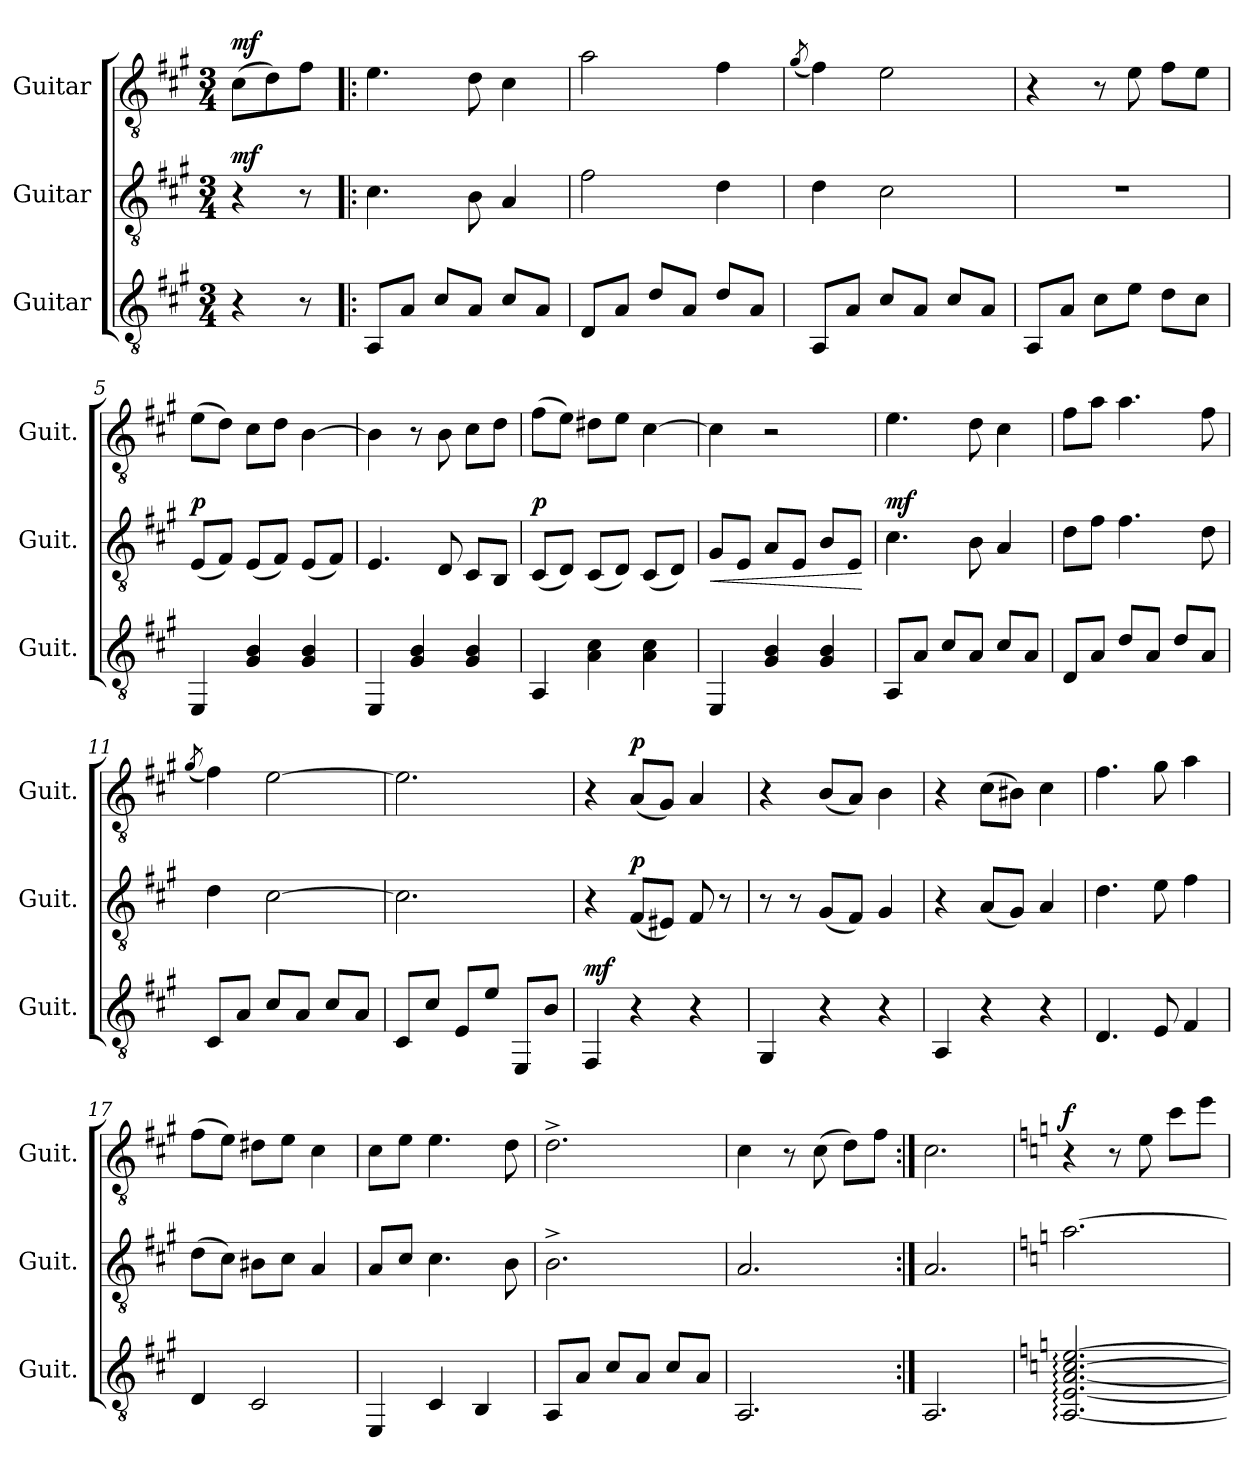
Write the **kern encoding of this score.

**kern	**dynam	**kern	**dynam	**kern	**dynam
*part3	*part3	*part2	*part2	*part1	*part1
*staff3	*staff3	*staff2	*staff2	*staff1	*staff1
*I"Guitar	*	*I"Guitar	*	*I"Guitar	*
*I'Guit.	*	*I'Guit.	*	*I'Guit.	*
*clefGv2	*	*clefGv2	*	*clefGv2	*
*k[f#c#g#]	*	*k[f#c#g#]	*	*k[f#c#g#]	*
*A:	*	*A:	*	*A:	*
*M3/4	*	*M3/4	*	*M3/4	*
=	=	=	=	=	=
!	!	!	!LO:DY:a	!	!LO:DY:a
4r	.	4r	mf	(8c#\L	mf
.	.	.	.	8d\)	.
8r	.	8r	.	8f#\J	.
=1!|:	=1!|:	=1!|:	=1!|:	=1!|:	=1!|:
8AA/L	.	4.c#\	.	4.e\	.
8A/J	.	.	.	.	.
8c#/L	.	.	.	.	.
8A/J	.	8B\	.	8d\	.
8c#/L	.	4A/	.	4c#\	.
8A/J	.	.	.	.	.
=2	=2	=2	=2	=2	=2
8D/L	.	2f#\	.	2a\	.
8A/J	.	.	.	.	.
8d/L	.	.	.	.	.
8A/J	.	.	.	.	.
8d/L	.	4d\	.	4f#\	.
8A/J	.	.	.	.	.
=3	=3	=3	=3	=3	=3
.	.	.	.	(8qg#/	.
8AA/L	.	4d\	.	4f#\)	.
8A/J	.	.	.	.	.
8c#/L	.	2c#\	.	2e\	.
8A/J	.	.	.	.	.
8c#/L	.	.	.	.	.
8A/J	.	.	.	.	.
=4	=4	=4	=4	=4	=4
8AA/L	.	2.r	.	4r	.
8A/J	.	.	.	.	.
8c#\L	.	.	.	8r	.
8e\J	.	.	.	8e\	.
8d\L	.	.	.	8f#\L	.
8c#\J	.	.	.	8e\J	.
=5	=5	=5	=5	=5	=5
!	!	!	!LO:DY:a	!	!
4EE/	.	(8E/L	p	(8e\L	.
.	.	8F#/J)	.	8d\J)	.
4G#/ 4B/	.	(8E/L	.	8c#\L	.
.	.	8F#/J)	.	8d\J	.
4G#/ 4B/	.	(8E/L	.	[4B\	.
.	.	8F#/J)	.	.	.
=6	=6	=6	=6	=6	=6
4EE/	.	4.E/	.	4B\]	.
4G#/ 4B/	.	.	.	8r	.
.	.	8D/	.	8B\	.
4G#/ 4B/	.	8C#/L	.	8c#\L	.
.	.	8BB/J	.	8d\J	.
!!LO:LB:g=z
=7	=7	=7	=7	=7	=7
!	!	!	!LO:DY:a	!	!
4AA/	.	(8C#/L	p	(8f#\L	.
.	.	8D/J)	.	8e\J)	.
4A\ 4c#\	.	(8C#/L	.	8d#X\L	.
.	.	8D/J)	.	8e\J	.
4A\ 4c#\	.	(8C#/L	.	[4c#\	.
.	.	8D/J)	.	.	.
=8	=8	=8	=8	=8	=8
!	!	!	!LO:HP:b	!	!
4EE/	.	8G#/L	<	4c#\]	.
.	.	8E/J	.	.	.
4G#/ 4B/	.	8A/L	.	2r	.
.	.	8E/J	.	.	.
4G#/ 4B/	.	8B/L	.	.	.
.	.	8E/J	.	.	.
.	.	.	[	.	.
=9	=9	=9	=9	=9	=9
!	!	!	!LO:DY:a	!	!
8AA/L	.	4.c#\	mf	4.e\	.
8A/J	.	.	.	.	.
8c#/L	.	.	.	.	.
8A/J	.	8B\	.	8d\	.
8c#/L	.	4A/	.	4c#\	.
8A/J	.	.	.	.	.
=10	=10	=10	=10	=10	=10
8D/L	.	8d\L	.	8f#\L	.
8A/J	.	8f#\J	.	8a\J	.
8d/L	.	4.f#\	.	4.a\	.
8A/J	.	.	.	.	.
8d/L	.	.	.	.	.
8A/J	.	8d\	.	8f#\	.
=11	=11	=11	=11	=11	=11
.	.	.	.	(8qg#/	.
8C#/L	.	4d\	.	4f#\)	.
8A/J	.	.	.	.	.
8c#/L	.	[2c#\	.	[2e\	.
8A/J	.	.	.	.	.
8c#/L	.	.	.	.	.
8A/J	.	.	.	.	.
=12	=12	=12	=12	=12	=12
8C#/L	.	2.c#\]	.	2.e\]	.
8c#/J	.	.	.	.	.
8E/L	.	.	.	.	.
8e/J	.	.	.	.	.
8EE/L	.	.	.	.	.
8B/J	.	.	.	.	.
=13	=13	=13	=13	=13	=13
!	!LO:DY:a	!	!	!	!
4FF#/	mf	4r	.	4r	.
!	!	!	!LO:DY:a	!	!LO:DY:a
4r	.	(8F#/L	p	(8A/L	p
.	.	8E#X/J)	.	8G#/J)	.
4r	.	8F#/	.	4A/	.
.	.	8r	.	.	.
!!LO:LB:g=z
=14	=14	=14	=14	=14	=14
4GG#/	.	8r	.	4r	.
.	.	8r	.	.	.
4r	.	(8G#/L	.	(8B/L	.
.	.	8F#/J)	.	8A/J)	.
4r	.	4G#/	.	4B\	.
=15	=15	=15	=15	=15	=15
4AA/	.	4r	.	4r	.
4r	.	(8A/L	.	(8c#\L	.
.	.	8G#/J)	.	8B#X\J)	.
4r	.	4A/	.	4c#\	.
=16	=16	=16	=16	=16	=16
!	!	!	!	!	!LO:DY:a
!	!	!	!	!	!LO:DY:n=1:b
4.D/	.	4.d\	.	4.f#\	mf mf
8E/	.	8e\	.	8g#\	.
4F#/	.	4f#\	.	4a\	.
=17	=17	=17	=17	=17	=17
4D/	.	(8d\L	.	(8f#\L	.
.	.	8c#\J)	.	8e\J)	.
2C#/	.	8B#X\L	.	8d#X\L	.
.	.	8c#\J	.	8e\J	.
.	.	4A/	.	4c#\	.
=18	=18	=18	=18	=18	=18
4EE/	.	8A/L	.	8c#\L	.
.	.	8c#/J	.	8e\J	.
4C#/	.	4.c#\	.	4.e\	.
4BB/	.	.	.	.	.
.	.	8B\	.	8d\	.
=19	=19	=19	=19	=19	=19
8AA/L	.	2.B^\	.	2.d^\	.
8A/J	.	.	.	.	.
8c#/L	.	.	.	.	.
8A/J	.	.	.	.	.
8c#/L	.	.	.	.	.
8A/J	.	.	.	.	.
=20	=20	=20	=20	=20	=20
2.AA/	.	2.A/	.	4c#\	.
.	.	.	.	8r	.
.	.	.	.	(8c#\	.
.	.	.	.	8d\L)	.
.	.	.	.	8f#\J	.
=21:|!	=21:|!	=21:|!	=21:|!	=21:|!	=21:|!
2.AA/	.	2.A/	.	2.c#\	.
=22	=22	=22	=22	=22	=22
*k[]	*	*k[]	*	*k[]	*
*C:	*	*C:	*	*C:	*
!	!	!	!	!	!LO:DY:a
[2.AA/: [2.E/: [2.A/: [2.c/: [2.e/:	.	[2.a\	.	4r	f
.	.	.	.	8r	.
.	.	.	.	8e\	.
.	.	.	.	8cc\L	.
.	.	.	.	8ee\J	.
=	=	=	=	=	=
*-	*-	*-	*-	*-	*-
